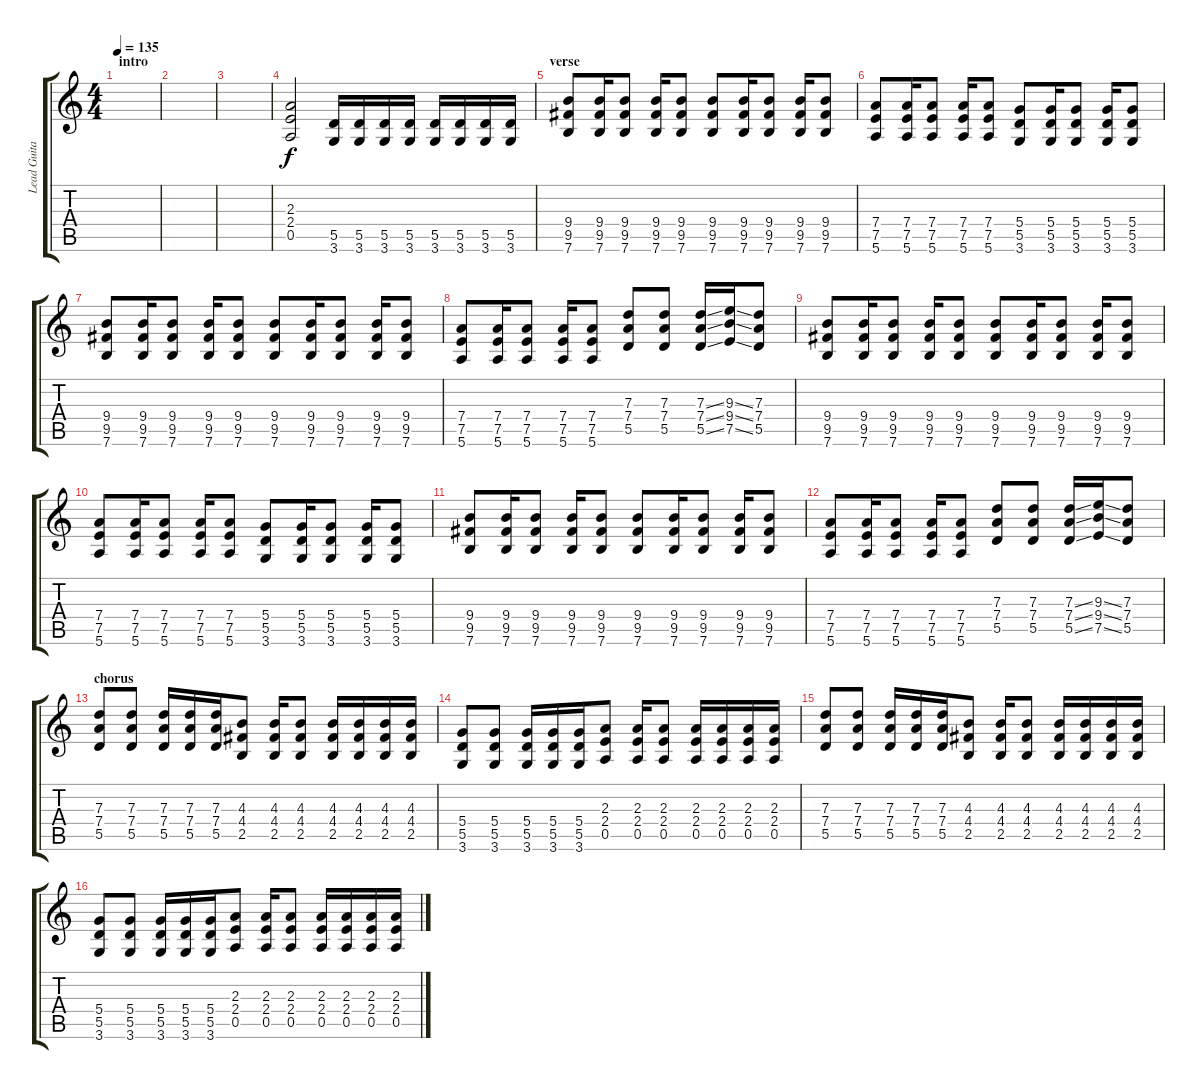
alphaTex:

\track ("Lead Guitar" "Lead Guita") {instrument distortionguitar}
\staff {score tabs}
\tuning (E4 B3 G3 D3 A2 E2) {hide}
\ts (4 4)
\section ("" "intro")
\tempo 135
\clef g2
\ks c
|
|
|
(2.3 2.4 0.5).2 (5.5 3.6).16 (5.5 3.6).16 (5.5 3.6).16 (5.5 3.6).16 (5.5 3.6).16 (5.5 3.6).16 (5.5 3.6).16 (5.5 3.6).16 |
\section ("" "verse")
(9.4 9.5 7.6).8 (9.4 9.5 7.6).16 (9.4 9.5 7.6).8 (9.4 9.5 7.6).16 (9.4 9.5 7.6).8 (9.4 9.5 7.6).8 (9.4 9.5 7.6).16 (9.4 9.5 7.6).8 (9.4 9.5 7.6).16 (9.4 9.5 7.6).8 |
(7.4 7.5 5.6).8 (7.4 7.5 5.6).16 (7.4 7.5 5.6).8 (7.4 7.5 5.6).16 (7.4 7.5 5.6).8 (5.4 5.5 3.6).8 (5.4 5.5 3.6).16 (5.4 5.5 3.6).8 (5.4 5.5 3.6).16 (5.4 5.5 3.6).8 |
(9.4 9.5 7.6).8 (9.4 9.5 7.6).16 (9.4 9.5 7.6).8 (9.4 9.5 7.6).16 (9.4 9.5 7.6).8 (9.4 9.5 7.6).8 (9.4 9.5 7.6).16 (9.4 9.5 7.6).8 (9.4 9.5 7.6).16 (9.4 9.5 7.6).8 |
(7.4 7.5 5.6).8 (7.4 7.5 5.6).16 (7.4 7.5 5.6).8 (7.4 7.5 5.6).16 (7.4 7.5 5.6).8 (7.3 7.4 5.5).8 (7.3 7.4 5.5).8 (7.3{ss} 7.4{ss} 5.5{ss}).16 (9.3{ss} 9.4{ss} 7.5{ss}).16 (7.3 7.4 5.5).8 |
(9.4 9.5 7.6).8 (9.4 9.5 7.6).16 (9.4 9.5 7.6).8 (9.4 9.5 7.6).16 (9.4 9.5 7.6).8 (9.4 9.5 7.6).8 (9.4 9.5 7.6).16 (9.4 9.5 7.6).8 (9.4 9.5 7.6).16 (9.4 9.5 7.6).8 |
(7.4 7.5 5.6).8 (7.4 7.5 5.6).16 (7.4 7.5 5.6).8 (7.4 7.5 5.6).16 (7.4 7.5 5.6).8 (5.4 5.5 3.6).8 (5.4 5.5 3.6).16 (5.4 5.5 3.6).8 (5.4 5.5 3.6).16 (5.4 5.5 3.6).8 |
(9.4 9.5 7.6).8 (9.4 9.5 7.6).16 (9.4 9.5 7.6).8 (9.4 9.5 7.6).16 (9.4 9.5 7.6).8 (9.4 9.5 7.6).8 (9.4 9.5 7.6).16 (9.4 9.5 7.6).8 (9.4 9.5 7.6).16 (9.4 9.5 7.6).8 |
(7.4 7.5 5.6).8 (7.4 7.5 5.6).16 (7.4 7.5 5.6).8 (7.4 7.5 5.6).16 (7.4 7.5 5.6).8 (7.3 7.4 5.5).8 (7.3 7.4 5.5).8 (7.3{ss} 7.4{ss} 5.5{ss}).16 (9.3{ss} 9.4{ss} 7.5{ss}).16 (7.3 7.4 5.5).8 |
\section ("" "chorus")
(7.3 7.4 5.5).8 (7.3 7.4 5.5).8 (7.3 7.4 5.5).16 (7.3 7.4 5.5).16 (7.3 7.4 5.5).16 (4.3 4.4 2.5).8 (4.3 4.4 2.5).16 (4.3 4.4 2.5).8 (4.3 4.4 2.5).16 (4.3 4.4 2.5).16 (4.3 4.4 2.5).16 (4.3 4.4 2.5).16 |
(5.4 5.5 3.6).8 (5.4 5.5 3.6).8 (5.4 5.5 3.6).16 (5.4 5.5 3.6).16 (5.4 5.5 3.6).16 (2.3 2.4 0.5).8 (2.3 2.4 0.5).16 (2.3 2.4 0.5).8 (2.3 2.4 0.5).16 (2.3 2.4 0.5).16 (2.3 2.4 0.5).16 (2.3 2.4 0.5).16 |
(7.3 7.4 5.5).8 (7.3 7.4 5.5).8 (7.3 7.4 5.5).16 (7.3 7.4 5.5).16 (7.3 7.4 5.5).16 (4.3 4.4 2.5).8 (4.3 4.4 2.5).16 (4.3 4.4 2.5).8 (4.3 4.4 2.5).16 (4.3 4.4 2.5).16 (4.3 4.4 2.5).16 (4.3 4.4 2.5).16 |
(5.4 5.5 3.6).8 (5.4 5.5 3.6).8 (5.4 5.5 3.6).16 (5.4 5.5 3.6).16 (5.4 5.5 3.6).16 (2.3 2.4 0.5).8 (2.3 2.4 0.5).16 (2.3 2.4 0.5).8 (2.3 2.4 0.5).16 (2.3 2.4 0.5).16 (2.3 2.4 0.5).16 (2.3 2.4 0.5).16
